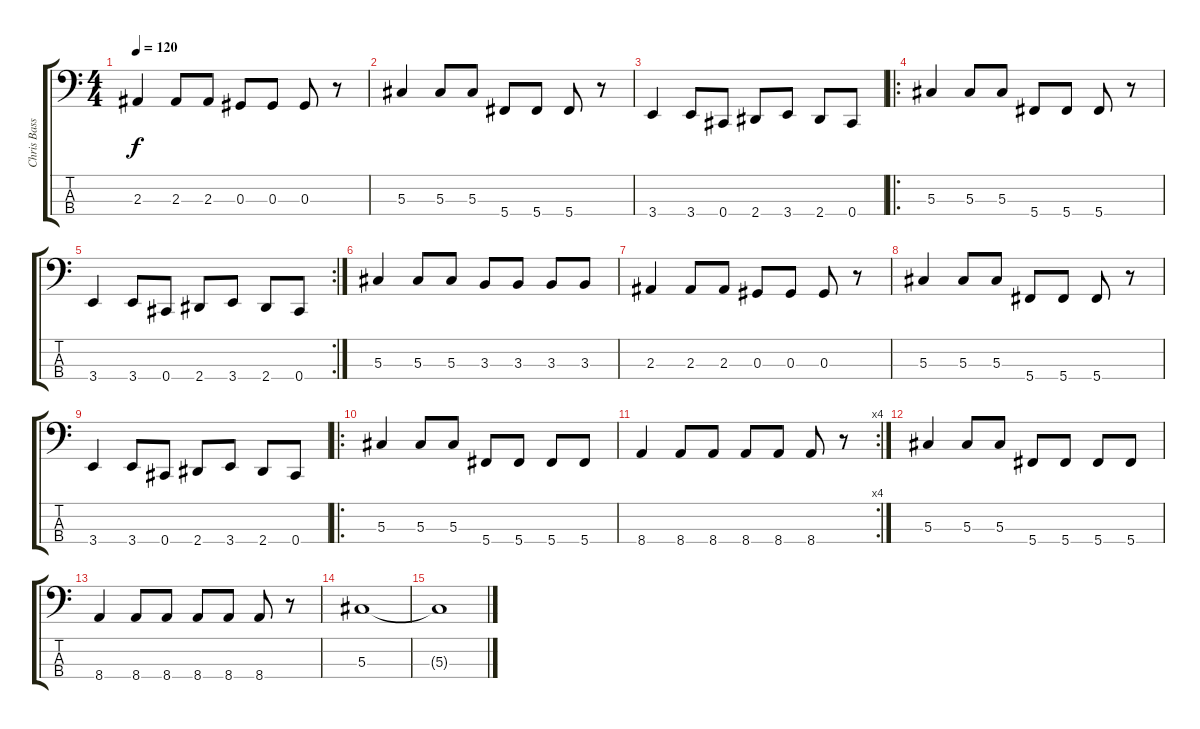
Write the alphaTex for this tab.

\track ("Chris Bass" "Chris Bass") {instrument electricbasspick}
\staff {score tabs}
\tuning (Gb2 Db2 Ab1 Db1) {hide}
\ts (4 4)
\tempo 120
\clef f4
\ks c
2.3.4{dy f} 2.3.8 2.3.8 0.3.8 0.3.8 0.3.8 r.8 |
5.3.4 5.3.8 5.3.8 5.4.8 5.4.8 5.4.8 r.8 |
3.4.4 3.4.8 0.4.8 2.4.8 3.4.8 2.4.8 0.4.8 |
\ro
5.3.4 5.3.8 5.3.8 5.4.8 5.4.8 5.4.8 r.8 |
\rc 2
3.4.4 3.4.8 0.4.8 2.4.8 3.4.8 2.4.8 0.4.8 |
5.3.4 5.3.8 5.3.8 3.3.8 3.3.8 3.3.8 3.3.8 |
2.3.4 2.3.8 2.3.8 0.3.8 0.3.8 0.3.8 r.8 |
5.3.4 5.3.8 5.3.8 5.4.8 5.4.8 5.4.8 r.8 |
3.4.4 3.4.8 0.4.8 2.4.8 3.4.8 2.4.8 0.4.8 |
\ro
5.3.4 5.3.8 5.3.8 5.4.8 5.4.8 5.4.8 5.4.8 |
\rc 4
8.4.4 8.4.8 8.4.8 8.4.8 8.4.8 8.4.8 r.8 |
5.3.4 5.3.8 5.3.8 5.4.8 5.4.8 5.4.8 5.4.8 |
8.4.4 8.4.8 8.4.8 8.4.8 8.4.8 8.4.8 r.8 |
5.3.1 |
5.3{t}.1
